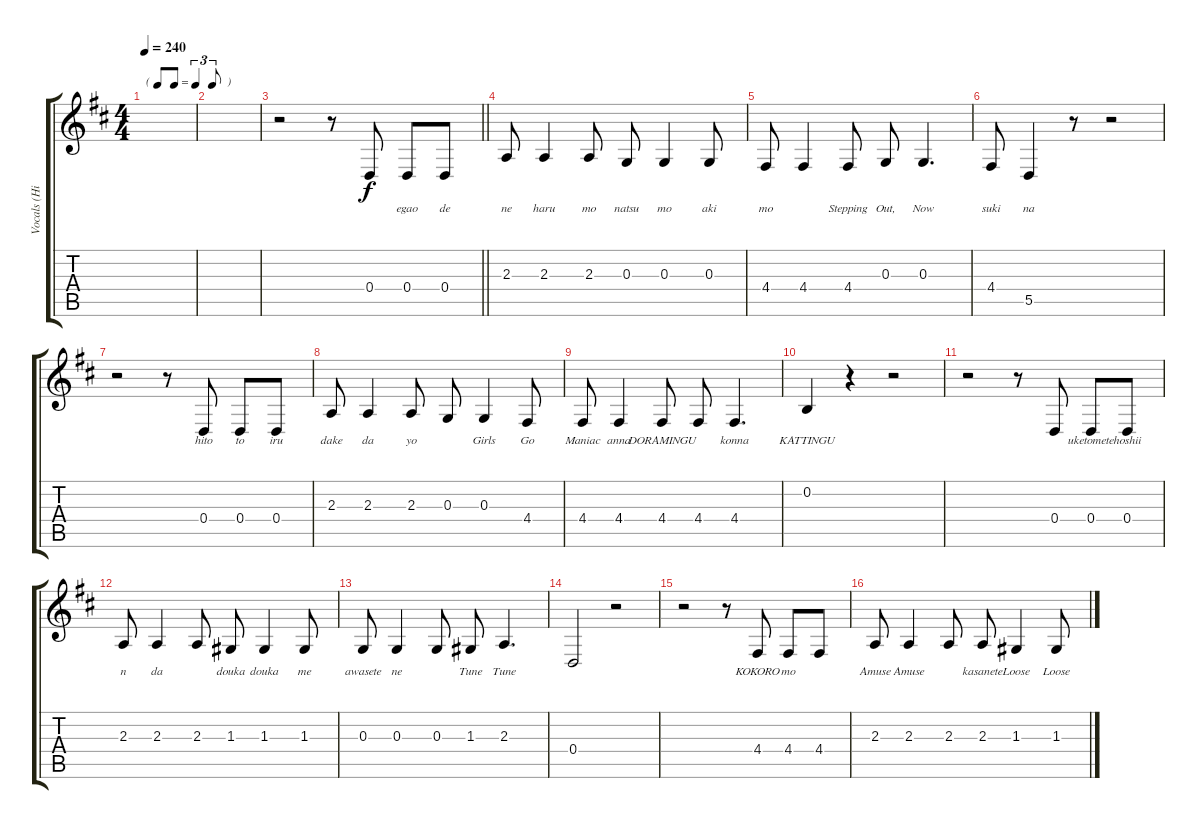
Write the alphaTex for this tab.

\track ("Vocals (Hirasawa Yui)" "Vocals (Hi") {instrument altosax}
\staff {score tabs}
\tuning (E4 B3 G3 D3 A2 E2) {hide}
\ts (4 4)
\tf triplet8th
\tempo 240
\clef g2
\ks d
|
|
\barLineRight lightlight
r.2 r.8 0.4.8{lyrics (0 "") lyrics (1 "") lyrics (2 "") lyrics (3 "") lyrics (4 "")} 0.4.8{lyrics (0 "egao") lyrics (1 "") lyrics (2 "") lyrics (3 "") lyrics (4 "")} 0.4.8{lyrics (0 "de") lyrics (1 "") lyrics (2 "") lyrics (3 "") lyrics (4 "")} |
2.3.8{lyrics (0 "ne") lyrics (1 "") lyrics (2 "") lyrics (3 "") lyrics (4 "")} 2.3.4{lyrics (0 "haru") lyrics (1 "") lyrics (2 "") lyrics (3 "") lyrics (4 "")} 2.3.8{lyrics (0 "mo") lyrics (1 "") lyrics (2 "") lyrics (3 "") lyrics (4 "")} 0.3.8{lyrics (0 "natsu") lyrics (1 "") lyrics (2 "") lyrics (3 "") lyrics (4 "")} 0.3.4{lyrics (0 "mo") lyrics (1 "") lyrics (2 "") lyrics (3 "") lyrics (4 "")} 0.3.8{lyrics (0 "aki") lyrics (1 "") lyrics (2 "") lyrics (3 "") lyrics (4 "")} |
4.4.8{lyrics (0 "mo") lyrics (1 "") lyrics (2 "") lyrics (3 "") lyrics (4 "")} 4.4.4{lyrics (0 "") lyrics (1 "") lyrics (2 "") lyrics (3 "") lyrics (4 "")} 4.4.8{lyrics (0 "Stepping") lyrics (1 "") lyrics (2 "") lyrics (3 "") lyrics (4 "")} 0.3.8{lyrics (0 "Out,") lyrics (1 "") lyrics (2 "") lyrics (3 "") lyrics (4 "")} 0.3.4{d lyrics (0 "Now") lyrics (1 "") lyrics (2 "") lyrics (3 "") lyrics (4 "")} |
4.4.8{lyrics (0 "suki") lyrics (1 "") lyrics (2 "") lyrics (3 "") lyrics (4 "")} 5.5.4{lyrics (0 "na") lyrics (1 "") lyrics (2 "") lyrics (3 "") lyrics (4 "")} r.8 r.2 |
r.2 r.8 0.4.8{lyrics (0 "hito") lyrics (1 "") lyrics (2 "") lyrics (3 "") lyrics (4 "")} 0.4.8{lyrics (0 "to") lyrics (1 "") lyrics (2 "") lyrics (3 "") lyrics (4 "")} 0.4.8{lyrics (0 "iru") lyrics (1 "") lyrics (2 "") lyrics (3 "") lyrics (4 "")} |
2.3.8{lyrics (0 "dake") lyrics (1 "") lyrics (2 "") lyrics (3 "") lyrics (4 "")} 2.3.4{lyrics (0 "da") lyrics (1 "") lyrics (2 "") lyrics (3 "") lyrics (4 "")} 2.3.8{lyrics (0 "yo") lyrics (1 "") lyrics (2 "") lyrics (3 "") lyrics (4 "")} 0.3.8{lyrics (0 "") lyrics (1 "") lyrics (2 "") lyrics (3 "") lyrics (4 "")} 0.3.4{lyrics (0 "Girls") lyrics (1 "") lyrics (2 "") lyrics (3 "") lyrics (4 "")} 4.4.8{lyrics (0 "Go") lyrics (1 "") lyrics (2 "") lyrics (3 "") lyrics (4 "")} |
4.4.8{lyrics (0 "Maniac") lyrics (1 "") lyrics (2 "") lyrics (3 "") lyrics (4 "")} 4.4.4{lyrics (0 "anna") lyrics (1 "") lyrics (2 "") lyrics (3 "") lyrics (4 "")} 4.4.8{lyrics (0 "DORAMINGU") lyrics (1 "") lyrics (2 "") lyrics (3 "") lyrics (4 "")} 4.4.8{lyrics (0 "") lyrics (1 "") lyrics (2 "") lyrics (3 "") lyrics (4 "")} 4.4.4{d lyrics (0 "konna") lyrics (1 "") lyrics (2 "") lyrics (3 "") lyrics (4 "")} |
0.2.4{lyrics (0 "KATTINGU") lyrics (1 "") lyrics (2 "") lyrics (3 "") lyrics (4 "")} r.4 r.2 |
r.2 r.8 0.4.8{lyrics (0 "") lyrics (1 "") lyrics (2 "") lyrics (3 "") lyrics (4 "")} 0.4.8{lyrics (0 "uketomete") lyrics (1 "") lyrics (2 "") lyrics (3 "") lyrics (4 "")} 0.4.8{lyrics (0 "hoshii") lyrics (1 "") lyrics (2 "") lyrics (3 "") lyrics (4 "")} |
2.3.8{lyrics (0 "n") lyrics (1 "") lyrics (2 "") lyrics (3 "") lyrics (4 "")} 2.3.4{lyrics (0 "da") lyrics (1 "") lyrics (2 "") lyrics (3 "") lyrics (4 "")} 2.3.8{lyrics (0 "") lyrics (1 "") lyrics (2 "") lyrics (3 "") lyrics (4 "")} 1.3.8{lyrics (0 "douka") lyrics (1 "") lyrics (2 "") lyrics (3 "") lyrics (4 "")} 1.3.4{lyrics (0 "douka") lyrics (1 "") lyrics (2 "") lyrics (3 "") lyrics (4 "")} 1.3.8{lyrics (0 "me") lyrics (1 "") lyrics (2 "") lyrics (3 "") lyrics (4 "")} |
0.3.8{lyrics (0 "awasete") lyrics (1 "") lyrics (2 "") lyrics (3 "") lyrics (4 "")} 0.3.4{lyrics (0 "ne") lyrics (1 "") lyrics (2 "") lyrics (3 "") lyrics (4 "")} 0.3.8{lyrics (0 "") lyrics (1 "") lyrics (2 "") lyrics (3 "") lyrics (4 "")} 1.3.8{lyrics (0 "Tune") lyrics (1 "") lyrics (2 "") lyrics (3 "") lyrics (4 "")} 2.3.4{d lyrics (0 "Tune") lyrics (1 "") lyrics (2 "") lyrics (3 "") lyrics (4 "")} |
0.4.2{lyrics (0 "") lyrics (1 "") lyrics (2 "") lyrics (3 "") lyrics (4 "")} r.2 |
r.2 r.8 4.4.8{lyrics (0 "KOKORO") lyrics (1 "") lyrics (2 "") lyrics (3 "") lyrics (4 "")} 4.4.8{lyrics (0 "mo") lyrics (1 "") lyrics (2 "") lyrics (3 "") lyrics (4 "")} 4.4.8{lyrics (0 "") lyrics (1 "") lyrics (2 "") lyrics (3 "") lyrics (4 "")} |
2.3.8{lyrics (0 "Amuse") lyrics (1 "") lyrics (2 "") lyrics (3 "") lyrics (4 "")} 2.3.4{lyrics (0 "Amuse") lyrics (1 "") lyrics (2 "") lyrics (3 "") lyrics (4 "")} 2.3.8{lyrics (0 "") lyrics (1 "") lyrics (2 "") lyrics (3 "") lyrics (4 "")} 2.3.8{lyrics (0 "kasanete") lyrics (1 "") lyrics (2 "") lyrics (3 "") lyrics (4 "")} 1.3.4{lyrics (0 "Loose") lyrics (1 "") lyrics (2 "") lyrics (3 "") lyrics (4 "")} 1.3.8{lyrics (0 "Loose") lyrics (1 "") lyrics (2 "") lyrics (3 "") lyrics (4 "")}
